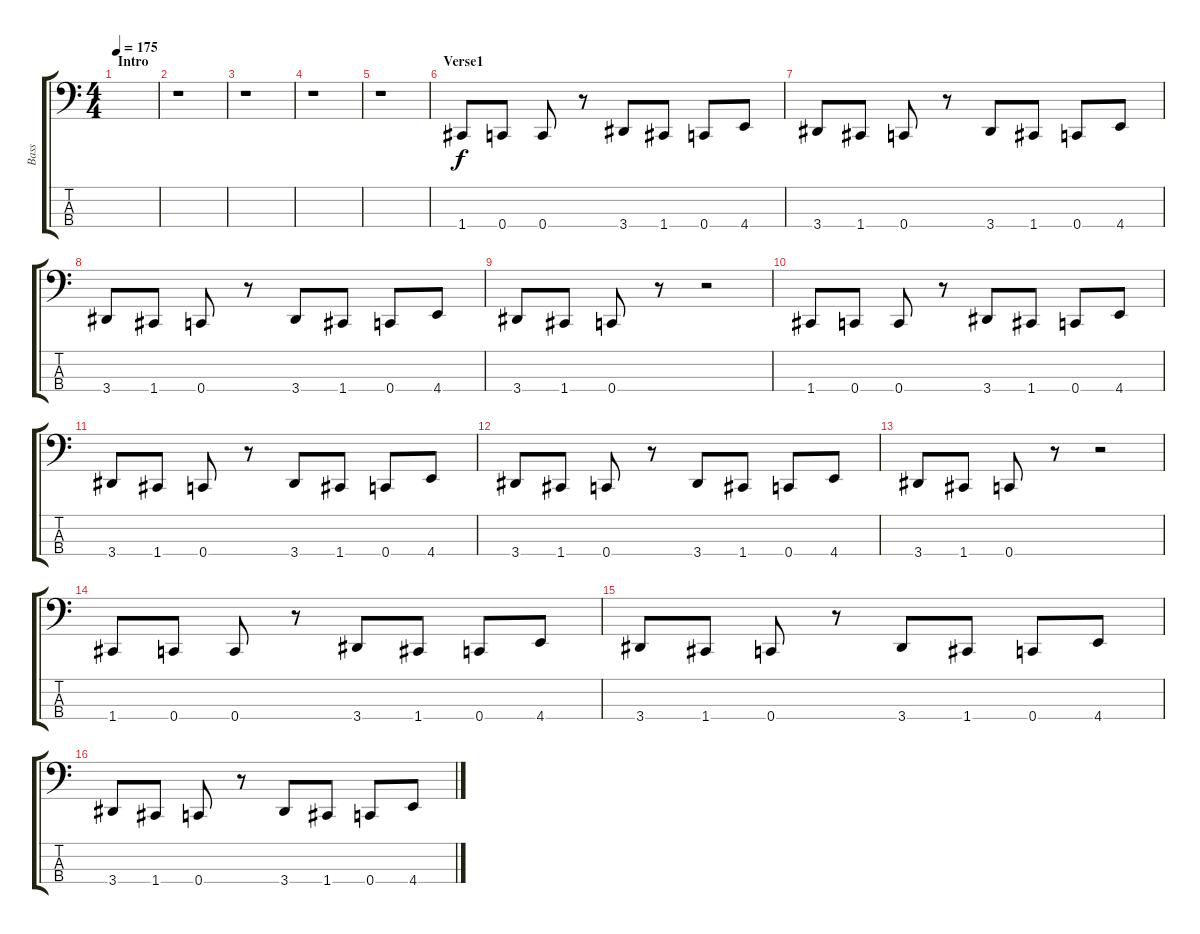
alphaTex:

\track ("Bass" "Bass") {instrument electricbassfinger}
\staff {score tabs}
\tuning (F2 C2 G1 C1) {hide}
\ts (4 4)
\section ("" "Intro")
\tempo 175
\clef f4
\ks c
|
r.1 |
r.1 |
r.1 |
r.1 |
\section ("" "Verse1")
1.4.8 0.4.8 0.4.8 r.8 3.4.8 1.4.8 0.4.8 4.4.8 |
3.4.8 1.4.8 0.4.8 r.8 3.4.8 1.4.8 0.4.8 4.4.8 |
3.4.8 1.4.8 0.4.8 r.8 3.4.8 1.4.8 0.4.8 4.4.8 |
3.4.8 1.4.8 0.4.8 r.8 r.2 |
1.4.8 0.4.8 0.4.8 r.8 3.4.8 1.4.8 0.4.8 4.4.8 |
3.4.8 1.4.8 0.4.8 r.8 3.4.8 1.4.8 0.4.8 4.4.8 |
3.4.8 1.4.8 0.4.8 r.8 3.4.8 1.4.8 0.4.8 4.4.8 |
3.4.8 1.4.8 0.4.8 r.8 r.2 |
1.4.8 0.4.8 0.4.8 r.8 3.4.8 1.4.8 0.4.8 4.4.8 |
3.4.8 1.4.8 0.4.8 r.8 3.4.8 1.4.8 0.4.8 4.4.8 |
3.4.8 1.4.8 0.4.8 r.8 3.4.8 1.4.8 0.4.8 4.4.8
